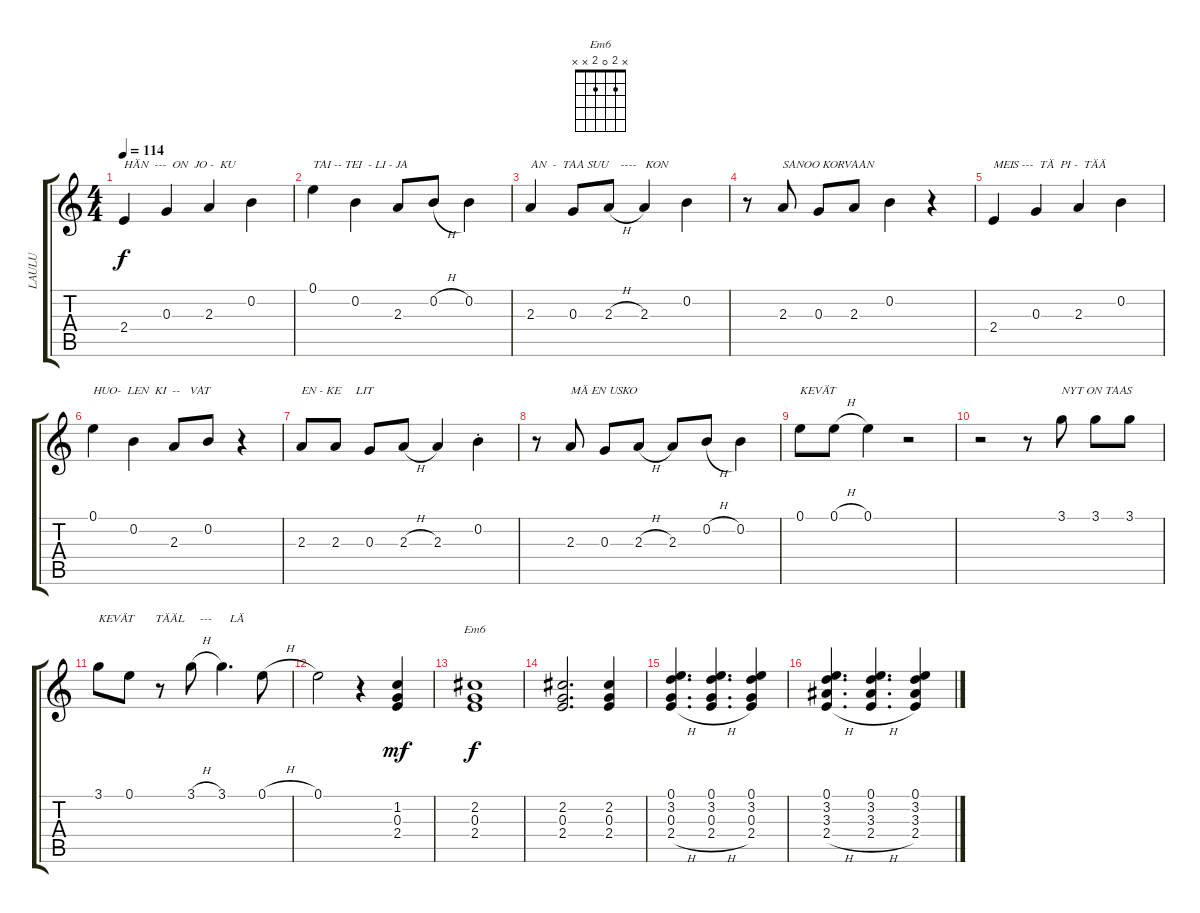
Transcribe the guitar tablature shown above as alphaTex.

\track ("LAULU" "LAULU") {instrument electricguitarjazz}
\staff {score tabs}
\tuning (E4 B3 G3 D3 A2 E2) {hide}
\chord ("Em6" x 2 0 2 x x)
\ts (4 4)
\tempo 114
\clef g2
\ks c
2.4.4{txt "HÄN  ---  ON  JO -  KU" dy f} 0.3.4 2.3.4 0.2.4 |
0.1.4{txt "TAI -- TEI  - LI - JA "} 0.2.4 2.3.8 0.2{h}.8 0.2.4 |
2.3.4{txt "AN  -  TAA SUU    ----   KON         "} 0.3.8 2.3{h}.8 2.3.4 0.2.4 |
r.8 2.3.8{txt "SANOO KORVAAN"} 0.3.8 2.3.8 0.2.4 r.4 |
2.4.4{txt "MEIS ---  TÄ  PI -  TÄÄ"} 0.3.4 2.3.4 0.2.4 |
0.1.4{txt "HUO-  LEN  KI  --   VAT"} 0.2.4 2.3.8 0.2.8 r.4 |
2.3.8{txt "EN - KE     LIT"} 2.3.8 0.3.8 2.3{h}.8 2.3.4 0.2{st}.4 |
r.8 2.3.8{txt "MÄ EN USKO"} 0.3.8 2.3{h}.8 2.3.8 0.2{h}.8 0.2.4 |
0.1.8{txt "KEVÄT"} 0.1{h}.8 0.1.4 r.2 |
r.2 r.8 3.1.8{txt "NYT ON TAAS"} 3.1.8 3.1.8 |
3.1.8{txt "KEVÄT       TÄÄL     ---      LÄ"} 0.1.8 r.8 3.1{h}.8 3.1.4{d} 0.1{h}.8 |
0.1.2 r.4 (1.2 0.3 2.4).4{dy mf} |
(2.2 0.3 2.4).1{ch "Em6" dy f} |
(2.2 0.3 2.4).2{d} (2.2 0.3 2.4).4 |
(0.1 3.2 0.3 2.4{h}).4{d} (0.1 3.2 0.3 2.4{h}).4{d} (0.1 3.2 0.3 2.4).4 |
(0.1 3.2 3.3 2.4{h}).4{d} (0.1 3.2 3.3 2.4{h}).4{d} (0.1 3.2 3.3 2.4).4
